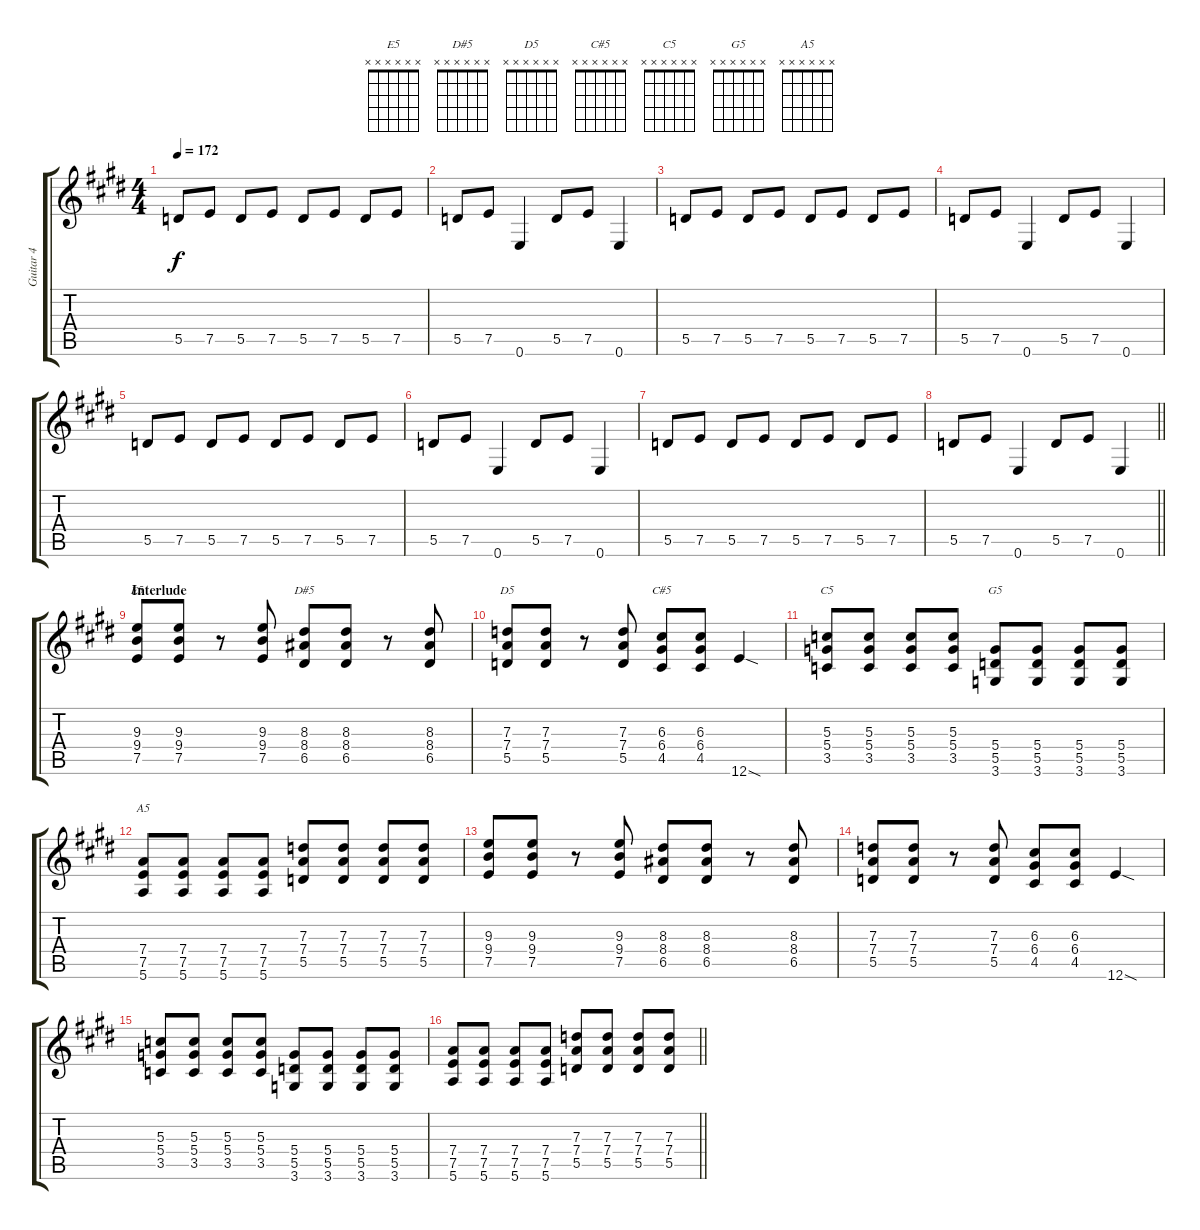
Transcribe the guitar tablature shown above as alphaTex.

\track ("Guitar 4" "Guitar 4") {instrument distortionguitar}
\staff {score tabs}
\tuning (E4 B3 G3 D3 A2 E2) {hide}
\chord ("E5" x x x x x x)
\chord ("D#5" x x x x x x)
\chord ("D5" x x x x x x)
\chord ("C#5" x x x x x x)
\chord ("C5" x x x x x x)
\chord ("G5" x x x x x x)
\chord ("A5" x x x x x x)
\ts (4 4)
\tempo 172
\clef g2
\ks e
5.5.8{dy f} 7.5.8 5.5.8 7.5.8 5.5.8 7.5.8 5.5.8 7.5.8 |
5.5.8 7.5.8 0.6.4 5.5.8 7.5.8 0.6.4 |
5.5.8 7.5.8 5.5.8 7.5.8 5.5.8 7.5.8 5.5.8 7.5.8 |
5.5.8 7.5.8 0.6.4 5.5.8 7.5.8 0.6.4 |
5.5.8 7.5.8 5.5.8 7.5.8 5.5.8 7.5.8 5.5.8 7.5.8 |
5.5.8 7.5.8 0.6.4 5.5.8 7.5.8 0.6.4 |
5.5.8 7.5.8 5.5.8 7.5.8 5.5.8 7.5.8 5.5.8 7.5.8 |
\barLineRight lightlight
5.5.8 7.5.8 0.6.4 5.5.8 7.5.8 0.6.4 |
\section ("" "Interlude")
(9.3 9.4 7.5).8{ch "E5"} (9.3 9.4 7.5).8 r.8 (9.3 9.4 7.5).8 (8.3 8.4 6.5).8{ch "D#5"} (8.3 8.4 6.5).8 r.8 (8.3 8.4 6.5).8 |
(7.3 7.4 5.5).8{ch "D5"} (7.3 7.4 5.5).8 r.8 (7.3 7.4 5.5).8 (6.3 6.4 4.5).8{ch "C#5"} (6.3 6.4 4.5).8 12.6{sod}.4 |
(5.3 5.4 3.5).8{ch "C5"} (5.3 5.4 3.5).8 (5.3 5.4 3.5).8 (5.3 5.4 3.5).8 (5.4 5.5 3.6).8{ch "G5"} (5.4 5.5 3.6).8 (5.4 5.5 3.6).8 (5.4 5.5 3.6).8 |
(7.4 7.5 5.6).8{ch "A5"} (7.4 7.5 5.6).8 (7.4 7.5 5.6).8 (7.4 7.5 5.6).8 (7.3 7.4 5.5).8 (7.3 7.4 5.5).8 (7.3 7.4 5.5).8 (7.3 7.4 5.5).8 |
(9.3 9.4 7.5).8 (9.3 9.4 7.5).8 r.8 (9.3 9.4 7.5).8 (8.3 8.4 6.5).8 (8.3 8.4 6.5).8 r.8 (8.3 8.4 6.5).8 |
(7.3 7.4 5.5).8 (7.3 7.4 5.5).8 r.8 (7.3 7.4 5.5).8 (6.3 6.4 4.5).8 (6.3 6.4 4.5).8 12.6{sod}.4 |
(5.3 5.4 3.5).8 (5.3 5.4 3.5).8 (5.3 5.4 3.5).8 (5.3 5.4 3.5).8 (5.4 5.5 3.6).8 (5.4 5.5 3.6).8 (5.4 5.5 3.6).8 (5.4 5.5 3.6).8 |
\barLineRight lightlight
(7.4 7.5 5.6).8 (7.4 7.5 5.6).8 (7.4 7.5 5.6).8 (7.4 7.5 5.6).8 (7.3 7.4 5.5).8 (7.3 7.4 5.5).8 (7.3 7.4 5.5).8 (7.3 7.4 5.5).8
